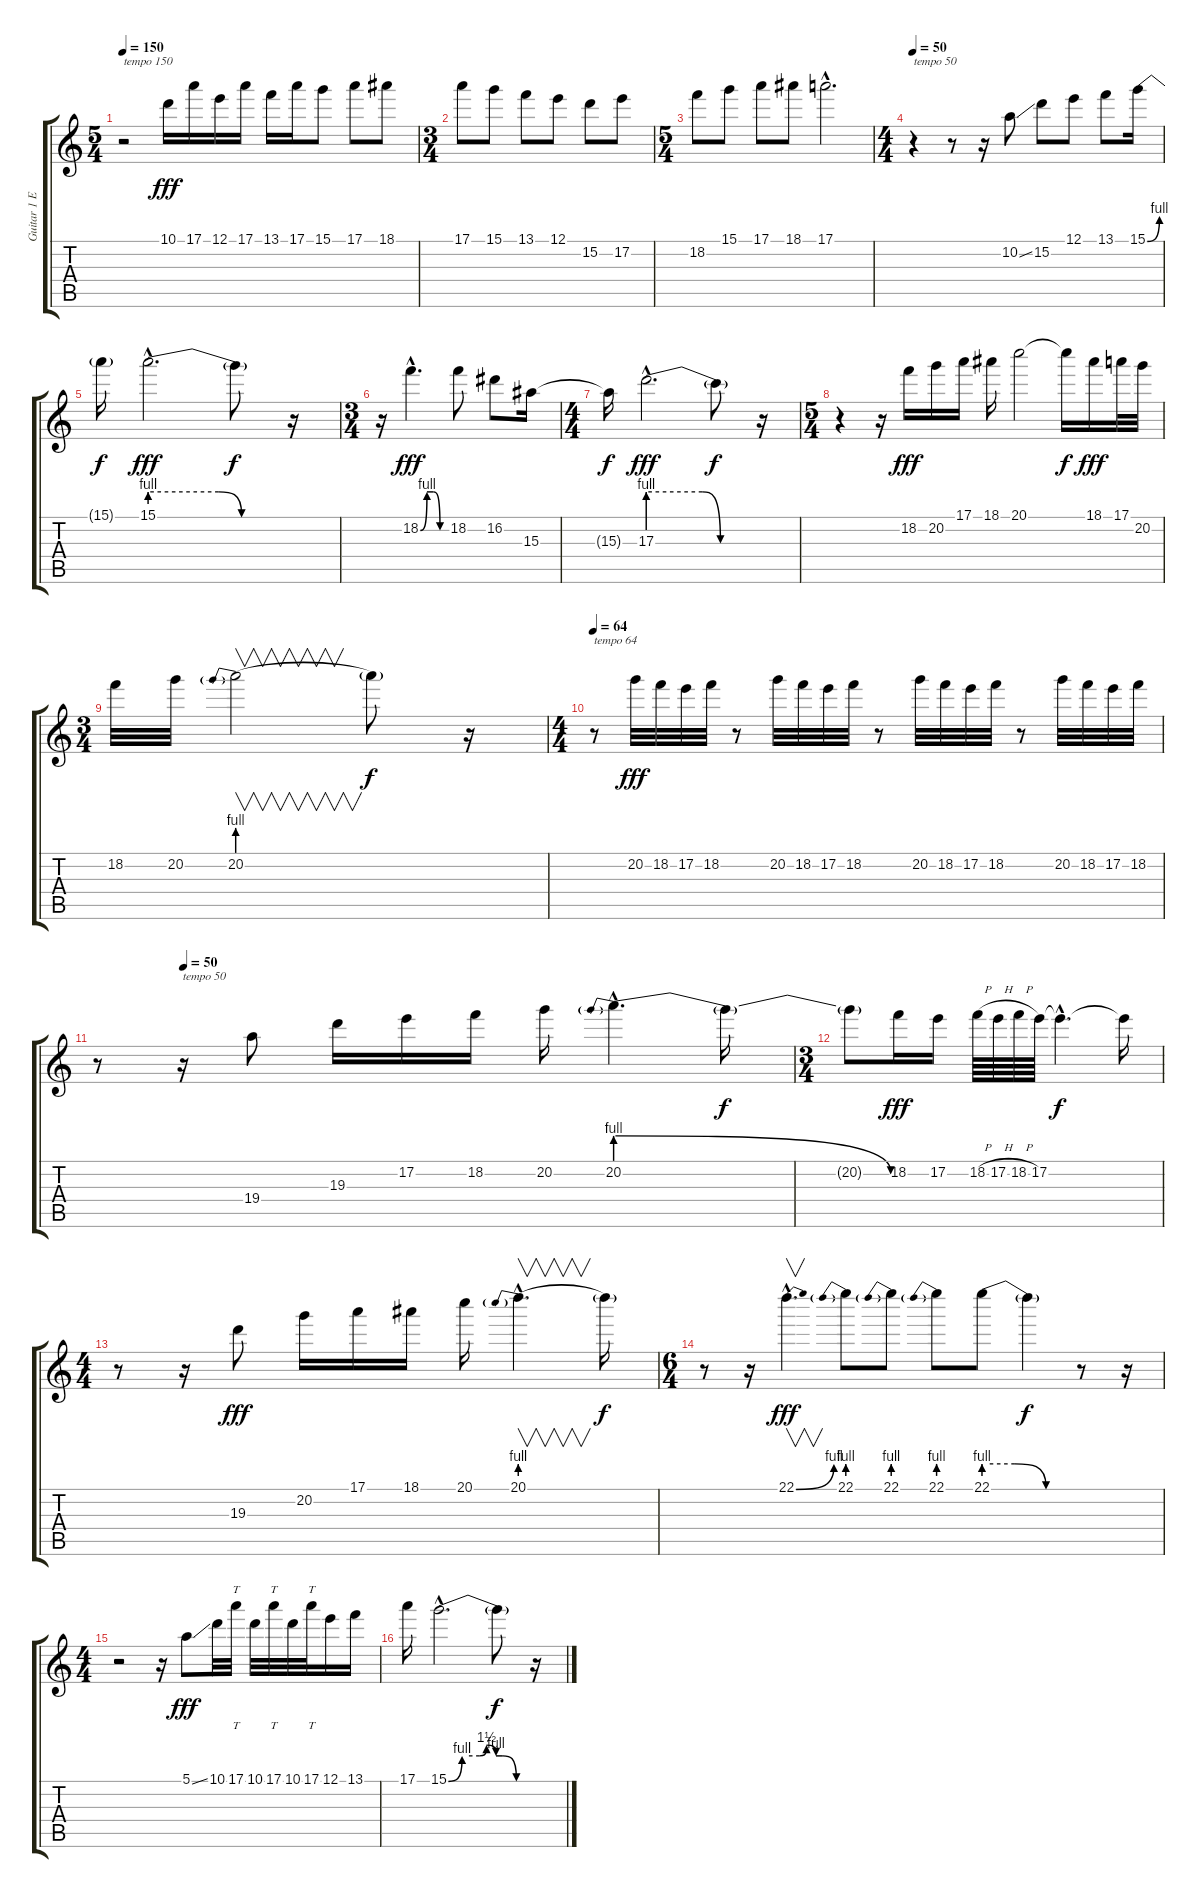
\track ("Guitar 1 Echo 2" "Guitar 1 E") {instrument overdrivenguitar}
\staff {score tabs}
\tuning (E4 B3 G3 D3 A2 E2) {hide}
\ts (5 4)
\tempo 150
\clef g2
\ks c
r.2{txt "tempo 150" dy fff instrument overdrivenguitar} 10.1.16 17.1.16 12.1.16 17.1.16 13.1.16 17.1.16 15.1.8 17.1.8 18.1.8 |
\ts (3 4)
17.1.8 15.1.8 13.1.8 12.1.8 15.2.8 17.2.8 |
\ts (5 4)
18.2.8 15.1.8 17.1.8 18.1.8 17.1{hac}.2{d} |
\ts (4 4)
\tempo 50
r.4{txt "tempo 50"} r.8 r.16 10.2{ss}.8 15.2.8 12.1.8 13.1.8 15.1{be (bend 0 0 60 4)}.16 |
15.1{t}.16{dy f} 15.1{be (custom 0 4 30 4 40 0 60 0) hac}.2{d dy fff} 15.1{t}.8{dy f} r.16 |
\ts (3 4)
r.16 18.2{be (custom 0 0 15 4 30 4 45 0 60 0) hac}.4{d dy fff} 18.2.8 16.2.8 15.3.16 |
\ts (4 4)
15.3{t}.16{dy f} 17.3{be (custom 0 4 30 4 40 0 60 0) hac}.2{d dy fff} 17.3{t}.8{dy f} r.16 |
\ts (5 4)
r.4 r.16 18.2.16{dy fff} 20.2.16 17.1.16 18.1.16 20.1.2 20.1{t}.16{dy f} 18.1.16{dy fff} 17.1.32 20.2.32 |
\ts (3 4)
18.2.32 20.2.32 20.2{be (prebend 0 4 60 4)}.2{v} 20.2{t}.8{dy f} r.16 |
\ts (4 4)
\tempo 64
r.8{txt "tempo 64"} 20.2.32{dy fff} 18.2.32 17.2.32 18.2.32 r.8 20.2.32 18.2.32 17.2.32 18.2.32 r.8 20.2.32 18.2.32 17.2.32 18.2.32 r.8 20.2.32 18.2.32 17.2.32 18.2.32 |
\tempo (50 0.125)
r.8 r.16{txt "tempo 50"} 19.4.8 19.3.16 17.2.16 18.2.16 20.2.16 20.2{be (prebendrelease 0 4 60 0) hac}.4{d} 20.2{t}.16{dy f} |
\ts (3 4)
20.2{t}.8 18.2.16{dy fff} 17.2.16 18.2{h}.64 17.2{h}.64 18.2{h}.64 17.2.64 17.2{hac t}.4{d dy f} 17.2{t}.16 |
\ts (4 4)
r.8 r.16 19.3.8{dy fff} 20.2.16 17.1.16 18.1.16 20.1.16 20.1{be (prebend 0 4 60 4) hac}.4{v d} 20.1{t}.16{dy f} |
\ts (6 4)
r.8 r.16 22.1{be (bend 0 0 60 4) hac}.4{v d dy fff} 22.1{be (prebend 0 4 60 4)}.8 22.1{be (prebend 0 4 60 4)}.8 22.1{be (prebend 0 4 60 4)}.8 22.1{be (custom 0 4 20 4 40 0 60 0)}.8 22.1{t}.4{dy f} r.8 r.16 |
\ts (4 4)
r.2 r.16 5.1{ss}.8{dy fff} 10.1.32 17.1.32{tt} 10.1.32 17.1.32{tt} 10.1.32 17.1.32{tt} 12.1.16 13.1.16 |
17.1.16 15.1{be (custom 0 0 10 4 23 4 28 6 35 4 40 4 50 0 60 0) hac}.2{d} 15.1{t}.8{dy f} r.16
